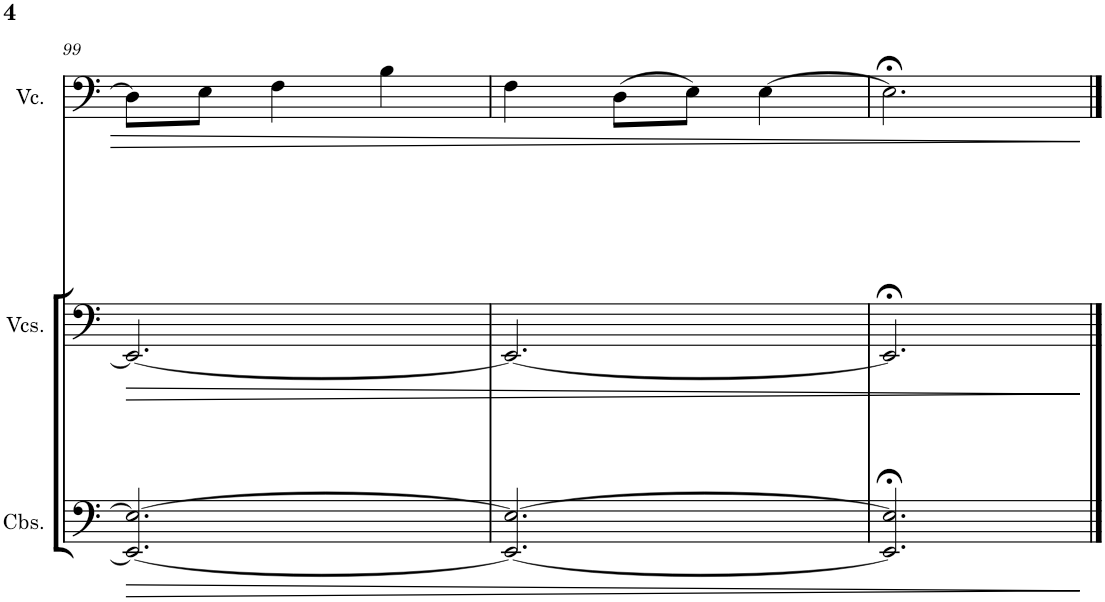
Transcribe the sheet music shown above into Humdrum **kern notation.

**kern	**dynam	**kern	**dynam	**kern
*part3	*part3	*part2	*part2	*part1
*staff3	*staff3	*staff2	*staff2	*staff1
*I"Contrabasses	*	*I"Violoncellos	*	*I"Violoncello
*I'Cbs.	*	*I'Vcs.	*	*I'Vc.
!!LO:PB:g=z
*clefF4	*	*clefF4	*	*clefF4
*Trd7c12	*	*	*	*
*k[]	*	*k[]	*	*k[]
*M3/4	*	*M3/4	*	*M3/4
=99	=99	=99	=99	=99
!	!LO:HP:b	!	!LO:HP:b	!
2.EE/_ 2.E/_	>	2.EE/_	>	8D\L]
.	.	.	.	8E\J
.	.	.	.	4F\
.	.	.	.	4B\
=100	=100	=100	=100	=100
2.EE/_ 2.E/_	.	2.EE/_	.	4F\
.	.	.	.	(8D\L
.	.	.	.	8E\J)
.	.	.	.	[4E\
=101	=101	=101	=101	=101
2.EE/];< 2.E/];<	.	2.EE;</]	.	2.E;<\]
.	]	.	]	.
==	==	==	==	==
*-	*-	*-	*-	*-
